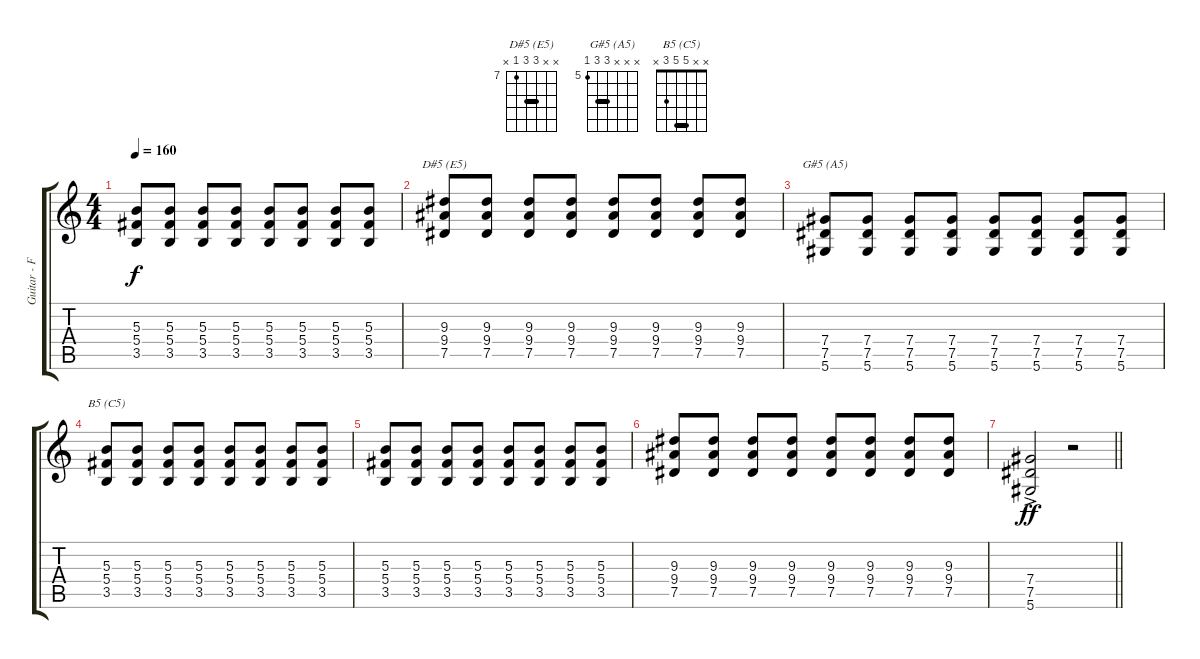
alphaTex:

\track ("Guitar - Frost (Overdrive)" "Guitar - F") {instrument overdrivenguitar}
\staff {score tabs}
\tuning (Eb4 Bb3 Gb3 Db3 Ab2 Eb2) {hide}
\chord ("D#5 (E5)" x x 9 9 7 x) {firstfret 7 barre 9}
\chord ("G#5 (A5)" x x x 7 7 5) {firstfret 5 barre 7}
\chord ("B5 (C5)" x x 5 5 3 x) {barre 5}
\ts (4 4)
\tempo 160
\clef g2
\ks c
(5.3 5.4 3.5).8{dy f} (5.3 5.4 3.5).8 (5.3 5.4 3.5).8 (5.3 5.4 3.5).8 (5.3 5.4 3.5).8 (5.3 5.4 3.5).8 (5.3 5.4 3.5).8 (5.3 5.4 3.5).8 |
(9.3 9.4 7.5).8{ch "D#5 (E5)"} (9.3 9.4 7.5).8 (9.3 9.4 7.5).8 (9.3 9.4 7.5).8 (9.3 9.4 7.5).8 (9.3 9.4 7.5).8 (9.3 9.4 7.5).8 (9.3 9.4 7.5).8 |
(7.4 7.5 5.6).8{ch "G#5 (A5)"} (7.4 7.5 5.6).8 (7.4 7.5 5.6).8 (7.4 7.5 5.6).8 (7.4 7.5 5.6).8 (7.4 7.5 5.6).8 (7.4 7.5 5.6).8 (7.4 7.5 5.6).8 |
(5.3 5.4 3.5).8{ch "B5 (C5)"} (5.3 5.4 3.5).8 (5.3 5.4 3.5).8 (5.3 5.4 3.5).8 (5.3 5.4 3.5).8 (5.3 5.4 3.5).8 (5.3 5.4 3.5).8 (5.3 5.4 3.5).8 |
(5.3 5.4 3.5).8 (5.3 5.4 3.5).8 (5.3 5.4 3.5).8 (5.3 5.4 3.5).8 (5.3 5.4 3.5).8 (5.3 5.4 3.5).8 (5.3 5.4 3.5).8 (5.3 5.4 3.5).8 |
(9.3 9.4 7.5).8 (9.3 9.4 7.5).8 (9.3 9.4 7.5).8 (9.3 9.4 7.5).8 (9.3 9.4 7.5).8 (9.3 9.4 7.5).8 (9.3 9.4 7.5).8 (9.3 9.4 7.5).8 |
\barLineRight lightlight
(7.4{ac} 7.5{ac} 5.6{ac}).2{dy ff} r.2
